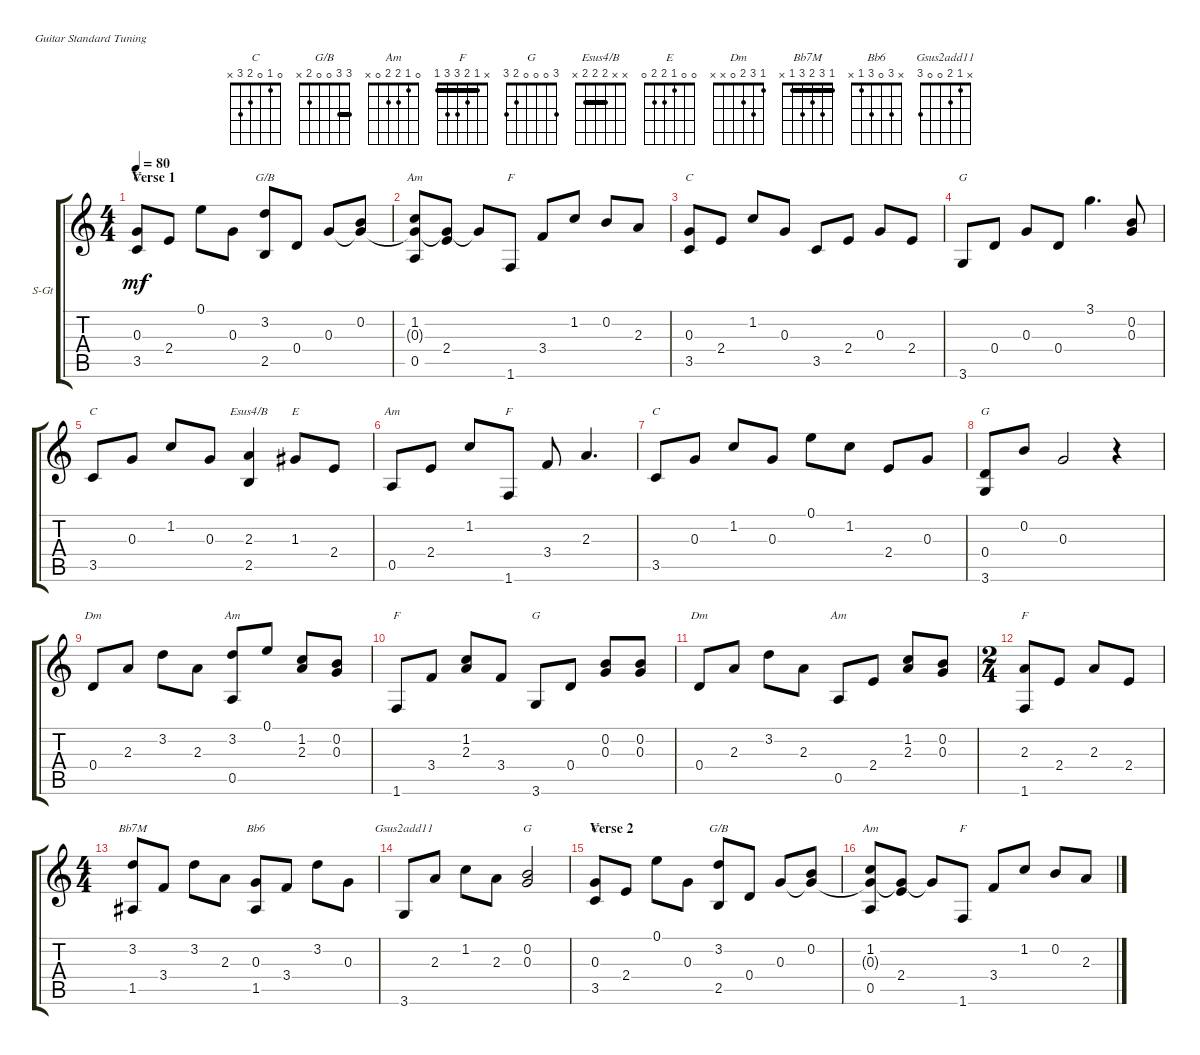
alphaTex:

\defaultSystemsLayout 4
\bracketExtendMode groupsimilarinstruments
\firstSystemTrackNameOrientation horizontal
\otherSystemsTrackNameOrientation horizontal
\track ("Guitar 1 (steel)" "S-Gt") {instrument acousticguitarsteel}
\staff {score tabs}
\tuning (E4 B3 G3 D3 A2 E2)
\chord ("C" 0 1 0 2 3 x)
\chord ("G/B" 3 3 0 0 2 x) {barre 3}
\chord ("Am" 0 1 2 2 0 x)
\chord ("F" x 1 2 3 3 1) {barre 1}
\chord ("G" 3 0 0 0 2 3)
\chord ("Esus4/B" x x 2 2 2 x) {barre (2 2)}
\chord ("E" 0 0 1 2 2 0)
\chord ("Dm" 1 3 2 0 x x)
\chord ("Bb7M" 1 3 2 3 1 x) {barre 1}
\chord ("Bb6" x 3 0 3 1 x)
\chord ("Gsus2add11" x 1 2 0 0 3)
\ts (4 4)
\section ("" "Verse 1")
\tempo 80
\clef g2
\ks c
(3.5 0.3).8{ch "C" dy mf instrument acousticguitarsteel} 2.4.8 0.1.8 0.3.8 (3.2 2.5).8{ch "G/B"} 0.4.8 0.3.8 (0.2 0.3{t}).8 |
(0.5 1.2 0.3{t}).8{ch "Am"} (2.4 0.3{t}).8 0.3{t}.8 1.6.8{ch "F"} 3.4.8 1.2.8 0.2.8 2.3.8 |
(0.3 3.5).8{ch "C"} 2.4.8 1.2.8 0.3.8 3.5.8 2.4.8 0.3.8 2.4.8 |
3.6.8{ch "G"} 0.4.8 0.3.8 0.4.8 3.1.4{d} (0.2 0.3).8 |
3.5.8{ch "C"} 0.3.8 1.2.8 0.3.8 (2.3 2.5).4{ch "Esus4/B"} 1.3.8{ch "E"} 2.4.8 |
0.5.8{ch "Am"} 2.4.8 1.2.8 1.6.8{ch "F"} 3.4.8 2.3.4{d} |
3.5.8{ch "C"} 0.3.8 1.2.8 0.3.8 0.1.8 1.2.8 2.4.8 0.3.8 |
(3.6 0.4).8{ch "G"} 0.2.8 0.3.2 r.4 |
0.4.8{ch "Dm"} 2.3.8 3.2.8 2.3.8 (3.2 0.5).8{ch "Am"} 0.1.8 (1.2 2.3).8 (0.2 0.3).8 |
1.6.8{ch "F"} 3.4.8 (2.3 1.2).8 3.4.8 3.6.8{ch "G"} 0.4.8 (0.3 0.2).8 (0.2 0.3).8 |
0.4.8{ch "Dm"} 2.3.8 3.2.8 2.3.8 0.5.8{ch "Am"} 2.4.8 (2.3 1.2).8 (0.2 0.3).8 |
\ts (2 4)
(1.6 2.3).8{ch "F"} 2.4.8 2.3.8 2.4.8 |
\ts (4 4)
(1.5 3.2).8{ch "Bb7M"} 3.4.8 3.2.8 2.3.8 (0.3 1.5).8{ch "Bb6"} 3.4.8 3.2.8 0.3.8 |
3.6.8{ch "Gsus2add11"} 2.3.8 1.2.8 2.3.8 (0.3 0.2).2{ch "G"} |
\section ("" "Verse 2")
(3.5 0.3).8{ch "C"} 2.4.8 0.1.8 0.3.8 (3.2 2.5).8{ch "G/B"} 0.4.8 0.3.8 (0.2 0.3{t}).8 |
(0.5 1.2 0.3{t}).8{ch "Am"} (2.4 0.3{t}).8 0.3{t}.8 1.6.8{ch "F"} 3.4.8 1.2.8 0.2.8 2.3.8
